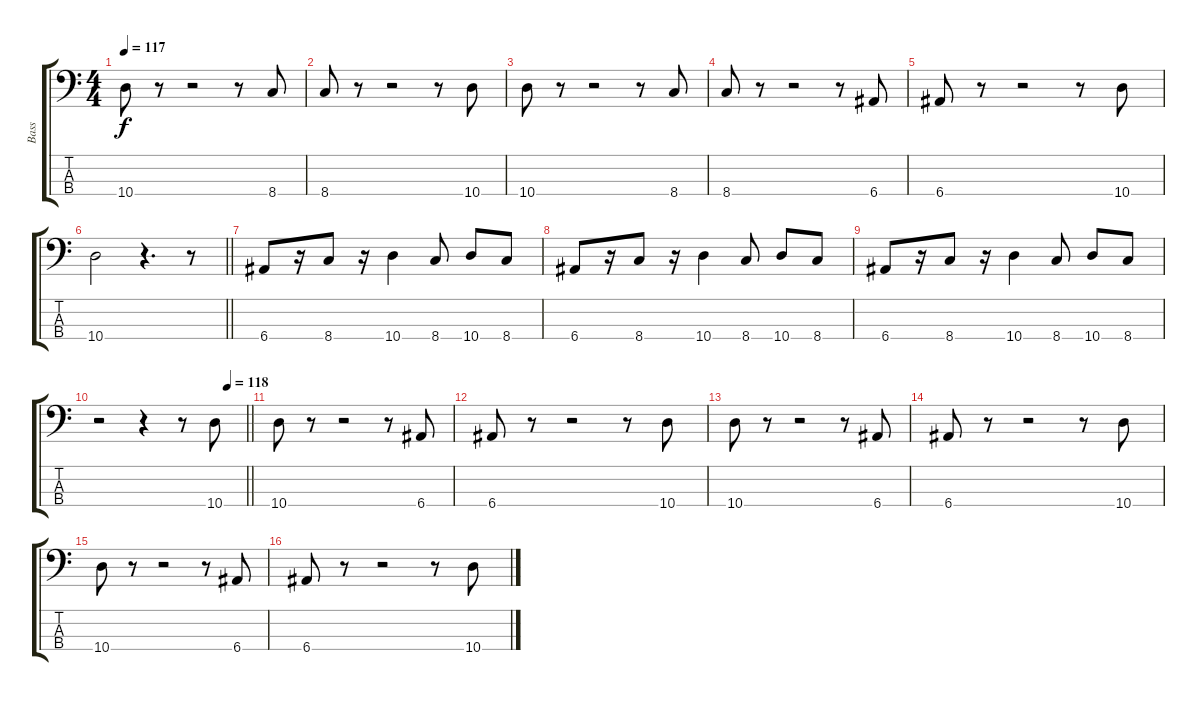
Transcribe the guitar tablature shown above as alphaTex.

\track ("Bass" "Bass") {instrument electricbassfinger}
\staff {score tabs}
\tuning (G2 D2 A1 E1) {hide}
\ts (4 4)
\tempo 117
\clef f4
\ks c
10.4.8{dy f} r.8 r.2 r.8 8.4.8 |
8.4.8 r.8 r.2 r.8 10.4.8 |
10.4.8 r.8 r.2 r.8 8.4.8 |
8.4.8 r.8 r.2 r.8 6.4.8 |
6.4.8 r.8 r.2 r.8 10.4.8 |
\barLineRight lightlight
10.4.2 r.4{d} r.8 |
6.4.8 r.16 8.4.8 r.16 10.4.4 8.4.8 10.4.8 8.4.8 |
6.4.8 r.16 8.4.8 r.16 10.4.4 8.4.8 10.4.8 8.4.8 |
6.4.8 r.16 8.4.8 r.16 10.4.4 8.4.8 10.4.8 8.4.8 |
\tempo (118 0.875)
\barLineRight lightlight
r.2 r.4 r.8 10.4.8 |
10.4.8 r.8 r.2 r.8 6.4.8 |
6.4.8 r.8 r.2 r.8 10.4.8 |
10.4.8 r.8 r.2 r.8 6.4.8 |
6.4.8 r.8 r.2 r.8 10.4.8 |
10.4.8 r.8 r.2 r.8 6.4.8 |
6.4.8 r.8 r.2 r.8 10.4.8
